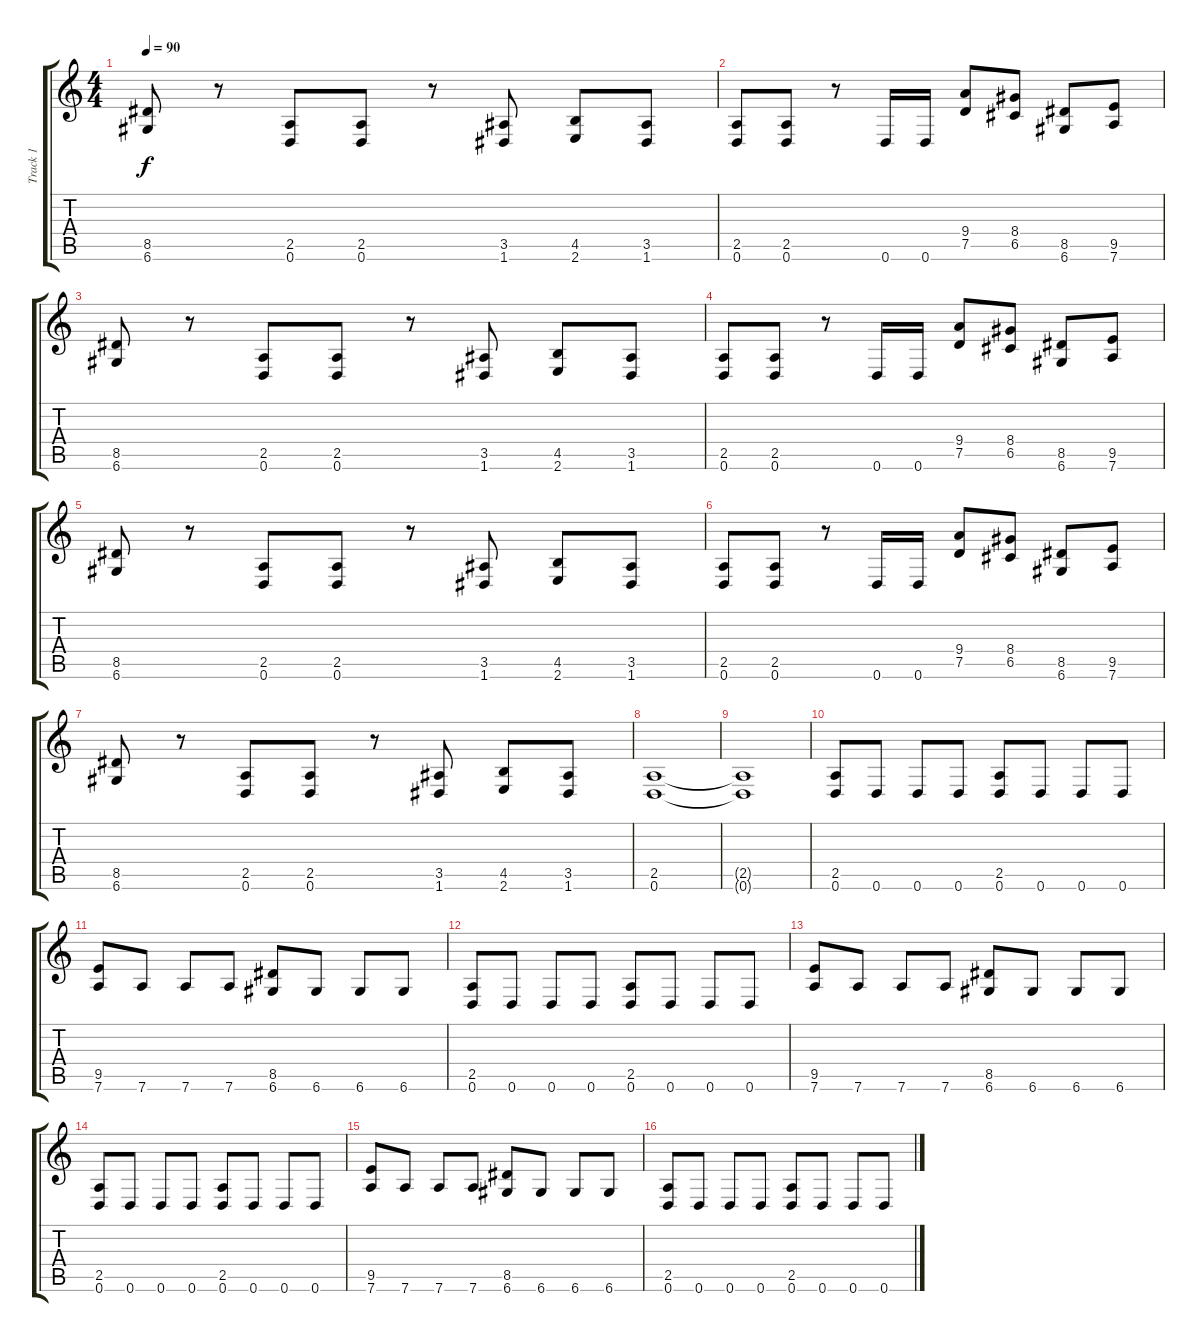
\track ("Track 1" "Track 1") {instrument distortionguitar}
\staff {score tabs}
\tuning (D4 A3 F3 C3 G2 D2) {hide}
\ts (4 4)
\tempo 90
\clef g2
\ks c
(8.5 6.6).8{dy f} r.8 (2.5 0.6).8 (2.5 0.6).8 r.8 (3.5 1.6).8 (4.5 2.6).8 (3.5 1.6).8 |
(2.5 0.6).8 (2.5 0.6).8 r.8 0.6.16 0.6.16 (9.4 7.5).8 (8.4 6.5).8 (8.5 6.6).8 (9.5 7.6).8 |
(8.5 6.6).8 r.8 (2.5 0.6).8 (2.5 0.6).8 r.8 (3.5 1.6).8 (4.5 2.6).8 (3.5 1.6).8 |
(2.5 0.6).8 (2.5 0.6).8 r.8 0.6.16 0.6.16 (9.4 7.5).8 (8.4 6.5).8 (8.5 6.6).8 (9.5 7.6).8 |
(8.5 6.6).8 r.8 (2.5 0.6).8 (2.5 0.6).8 r.8 (3.5 1.6).8 (4.5 2.6).8 (3.5 1.6).8 |
(2.5 0.6).8 (2.5 0.6).8 r.8 0.6.16 0.6.16 (9.4 7.5).8 (8.4 6.5).8 (8.5 6.6).8 (9.5 7.6).8 |
(8.5 6.6).8 r.8 (2.5 0.6).8 (2.5 0.6).8 r.8 (3.5 1.6).8 (4.5 2.6).8 (3.5 1.6).8 |
(2.5 0.6).1 |
(2.5{t} 0.6{t}).1 |
(2.5 0.6).8 0.6.8 0.6.8 0.6.8 (2.5 0.6).8 0.6.8 0.6.8 0.6.8 |
(9.5 7.6).8 7.6.8 7.6.8 7.6.8 (8.5 6.6).8 6.6.8 6.6.8 6.6.8 |
(2.5 0.6).8 0.6.8 0.6.8 0.6.8 (2.5 0.6).8 0.6.8 0.6.8 0.6.8 |
(9.5 7.6).8 7.6.8 7.6.8 7.6.8 (8.5 6.6).8 6.6.8 6.6.8 6.6.8 |
(2.5 0.6).8 0.6.8 0.6.8 0.6.8 (2.5 0.6).8 0.6.8 0.6.8 0.6.8 |
(9.5 7.6).8 7.6.8 7.6.8 7.6.8 (8.5 6.6).8 6.6.8 6.6.8 6.6.8 |
(2.5 0.6).8 0.6.8 0.6.8 0.6.8 (2.5 0.6).8 0.6.8 0.6.8 0.6.8
